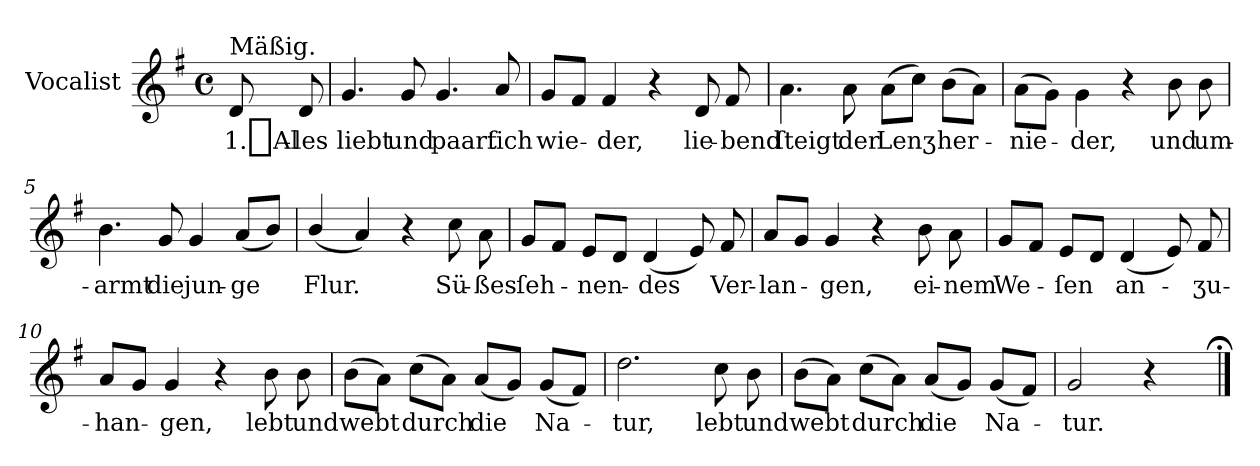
**kern	**text
*part1	*part1
*staff1	*staff1
*I"Vocalist	*
*clefG2	*
*k[f#]	*
*G:	*
*M4/4	*
*met(c)	*
=	=
!LO:TX:a:t=Mäßig.	!
8d	1._Al-
8d	-les
=1	=1
4.g	liebt
8g	und
4.g	paart
8a	ſich
=2	=2
8gL	wie-
8f#J	.
4f#	-der,
4r	.
8d	lie-
8f#	-bend
=3	=3
4.a\	ſteigt
8a\	der
(8a\L	Lenʒ
8ccJ)	.
(8b\L	her-
8aJ)	.
=4	=4
(8a\L	-nie-
8gJ)	.
4g\	-der,
4r	.
8b	und
8b	um-
=5	=5
4.b	-armt
8g	die
4g	jun-
(8aL	-ge
8bJ)	.
=6	=6
(4b/	Flur.
4a)	.
4r	.
8cc	Sü-
8a\	-ßes
=7	=7
8gL	ſeh-
8f#J	.
8eL	-nen-
8dJ	.
(4d	-des
8e)	.
8f#	Ver-
=8	=8
8aL	-lan-
8gJ	.
4g	-gen,
4r	.
8b	ei-
8a\	-nem
=9	=9
8gL	We-
8f#J	.
8eL	-ſen
8dJ	.
(4d	an-
8e)	.
8f#	-ʒu-
=10	=10
8aL	-han-
8gJ	.
4g	-gen,
4r	.
8b	lebt
8b	und
=11	=11
(8b\L	webt
8aJ)	.
(8cc\L	durch
8aJ)	.
(8aL	die
8gJ)	.
(8gL	Na-
8f#J)	.
=12	=12
2.dd	-tur,
8cc	lebt
8b	und
=13	=13
(8b\L	webt
8aJ)	.
(8cc\L	durch
8aJ)	.
(8aL	die
8gJ)	.
(8gL	Na-
8f#J)	.
=14	=14
2g	-tur.
4r	.
==;	==;
*-	*-
